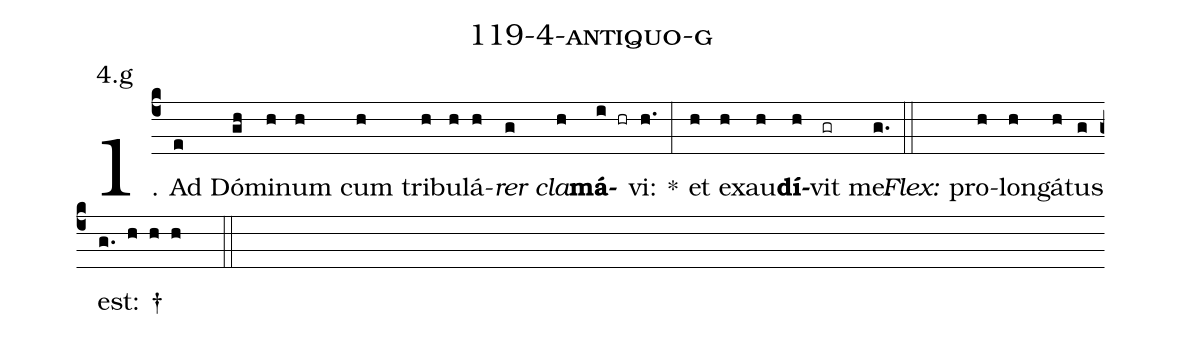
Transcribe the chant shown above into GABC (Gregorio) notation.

name: 119-4-antiquo-g;
annotation: 4.g;
%%
(c4)1. Ad(e) Dó(gh)mi(h)num(h) cum(h) tri(h)bu(h)lá(h)<i>rer</i>(g) <i>cla</i>(h)<b>má</b>(i hr)vi:(h.) *(:) et(h) ex(h)au(h)<b>dí</b>(h)vit(gr) me.(g.) (::)
<i>Flex:</i>()  pro(h)lon(h)gá(h)tus(g) est: †(g. h h h  ::)
